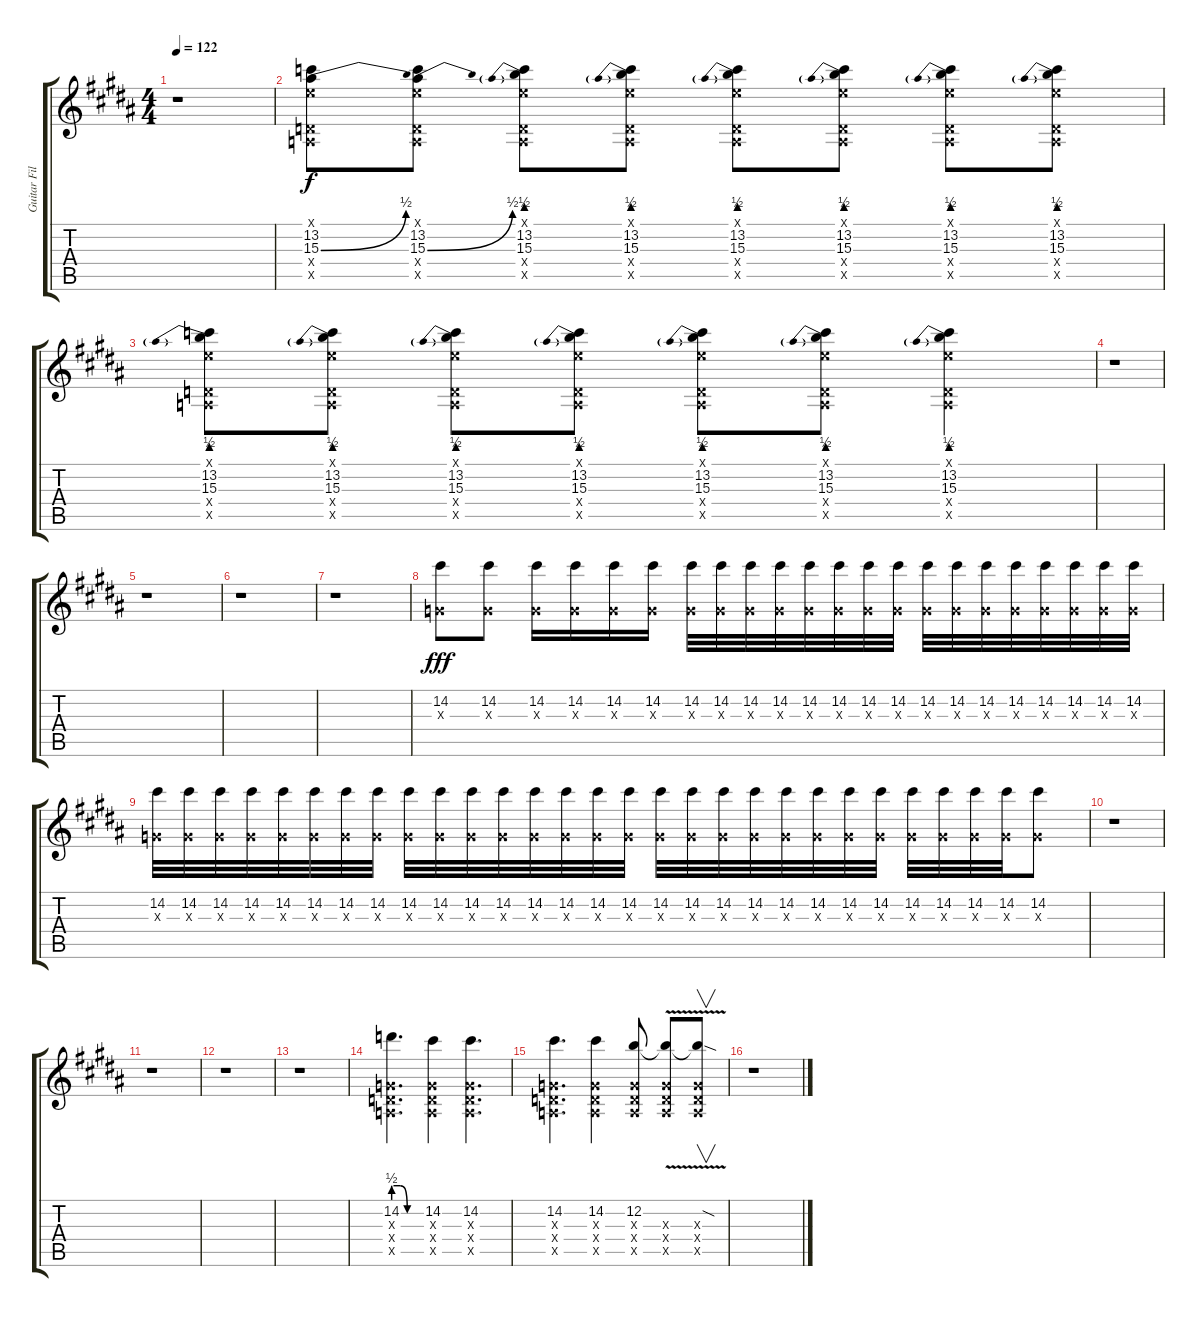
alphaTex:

\track ("Guitar Fills" "Guitar Fil") {instrument electricguitarclean}
\staff {score tabs}
\tuning (E4 B3 G3 D3 A2 E2) {hide}
\ts (4 4)
\tempo 122
\clef g2
\ks b
r.1{dy fff} |
(0.1{x} 13.2 15.3{be (bend 0 0 60 2)} 0.4{x} 0.5{x}).8{dy f} (0.1{x} 13.2 15.3{be (bend 0 0 60 2)} 0.4{x} 0.5{x}).8 (0.1{x} 13.2 15.3{be (prebend 0 2 60 2)} 0.4{x} 0.5{x}).8 (0.1{x} 13.2 15.3{be (prebend 0 2 60 2)} 0.4{x} 0.5{x}).8 (0.1{x} 13.2 15.3{be (prebend 0 2 60 2)} 0.4{x} 0.5{x}).8 (0.1{x} 13.2 15.3{be (prebend 0 2 60 2)} 0.4{x} 0.5{x}).8 (0.1{x} 13.2 15.3{be (prebend 0 2 60 2)} 0.4{x} 0.5{x}).8 (0.1{x} 13.2 15.3{be (prebend 0 2 60 2)} 0.4{x} 0.5{x}).8 |
(0.1{x} 13.2 15.3{be (prebend 0 2 60 2)} 0.4{x} 0.5{x}).8 (0.1{x} 13.2 15.3{be (prebend 0 2 60 2)} 0.4{x} 0.5{x}).8 (0.1{x} 13.2 15.3{be (prebend 0 2 60 2)} 0.4{x} 0.5{x}).8 (0.1{x} 13.2 15.3{be (prebend 0 2 60 2)} 0.4{x} 0.5{x}).8 (0.1{x} 13.2 15.3{be (prebend 0 2 60 2)} 0.4{x} 0.5{x}).8 (0.1{x} 13.2 15.3{be (prebend 0 2 60 2)} 0.4{x} 0.5{x}).8 (0.1{x} 13.2 15.3{be (prebend 0 2 60 2)} 0.4{x} 0.5{x}).4 |
r.1 |
r.1 |
r.1 |
r.1 |
(14.2 0.3{x}).8{dy fff} (14.2 0.3{x}).8 (14.2 0.3{x}).16 (14.2 0.3{x}).16 (14.2 0.3{x}).16 (14.2 0.3{x}).16 (14.2 0.3{x}).32 (14.2 0.3{x}).32 (14.2 0.3{x}).32 (14.2 0.3{x}).32 (14.2 0.3{x}).32 (14.2 0.3{x}).32 (14.2 0.3{x}).32 (14.2 0.3{x}).32 (14.2 0.3{x}).32 (14.2 0.3{x}).32 (14.2 0.3{x}).32 (14.2 0.3{x}).32 (14.2 0.3{x}).32 (14.2 0.3{x}).32 (14.2 0.3{x}).32 (14.2 0.3{x}).32 |
(14.2 0.3{x}).32 (14.2 0.3{x}).32 (14.2 0.3{x}).32 (14.2 0.3{x}).32 (14.2 0.3{x}).32 (14.2 0.3{x}).32 (14.2 0.3{x}).32 (14.2 0.3{x}).32 (14.2 0.3{x}).32 (14.2 0.3{x}).32 (14.2 0.3{x}).32 (14.2 0.3{x}).32 (14.2 0.3{x}).32 (14.2 0.3{x}).32 (14.2 0.3{x}).32 (14.2 0.3{x}).32 (14.2 0.3{x}).32 (14.2 0.3{x}).32 (14.2 0.3{x}).32 (14.2 0.3{x}).32 (14.2 0.3{x}).32 (14.2 0.3{x}).32 (14.2 0.3{x}).32 (14.2 0.3{x}).32 (14.2 0.3{x}).32 (14.2 0.3{x}).32 (14.2 0.3{x}).32 (14.2 0.3{x}).32 (14.2 0.3{x}).8 |
r.1 |
r.1 |
r.1 |
r.1 |
(14.2{be (custom 0 2 15 2 30 0 60 0)} 0.3{x} 0.4{x} 0.5{x}).4{d volume 3} (14.2 0.3{x} 0.4{x} 0.5{x}).4 (14.2 0.3{x} 0.4{x} 0.5{x}).4{d} |
(14.2 0.3{x} 0.4{x} 0.5{x}).4{d} (14.2 0.3{x} 0.4{x} 0.5{x}).4 (12.2 0.3{x} 0.4{x} 0.5{x}).8 (12.2{v t} 0.3{x} 0.4{x} 0.5{x}).8 (12.2{sod t} 0.3{x} 0.4{x} 0.5{x}).8{v} |
r.1
